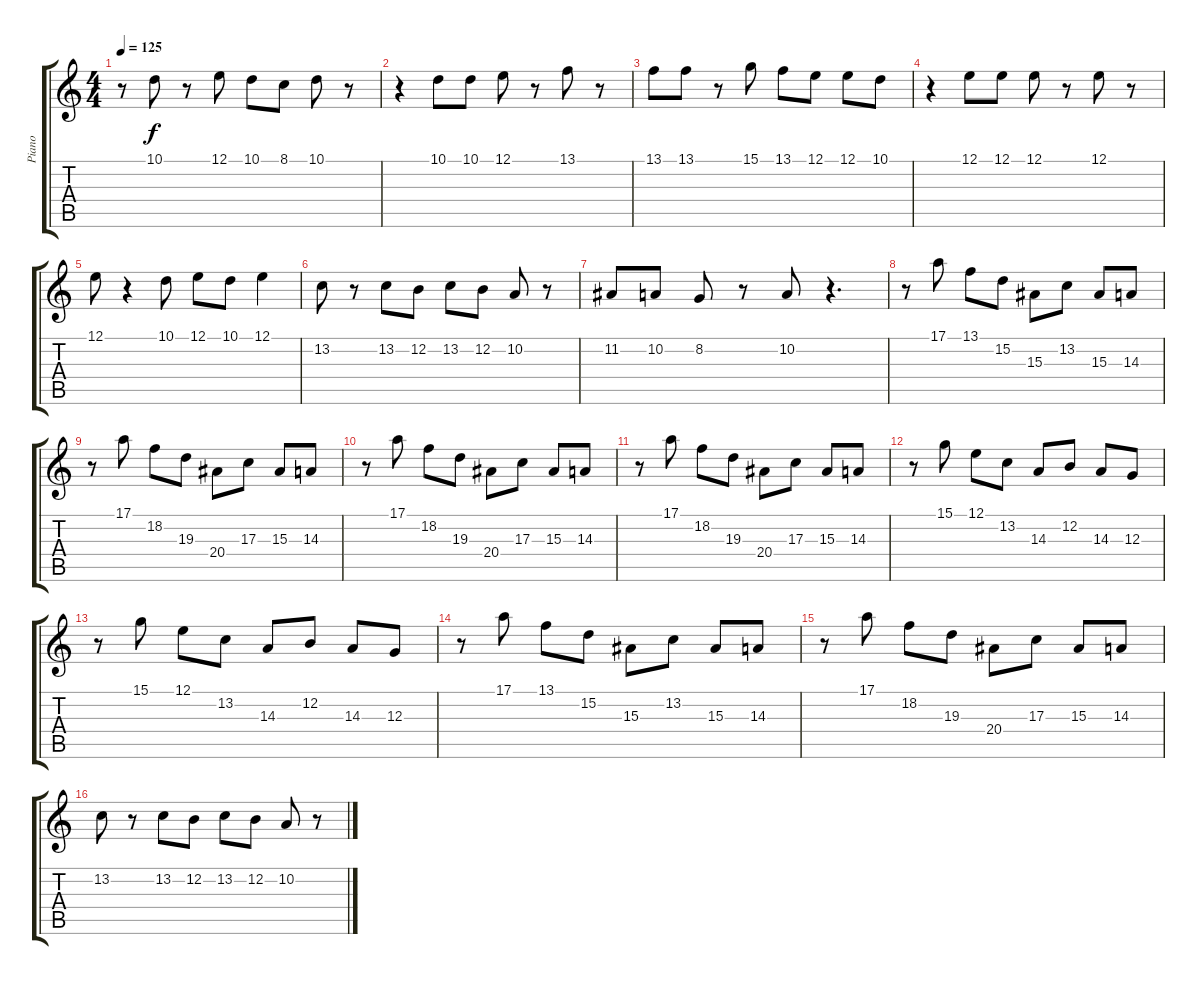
\track ("Piano" "Piano") {instrument acousticgrandpiano}
\staff {score tabs}
\tuning (E4 B3 G3 D3 A2 E2) {hide}
\ts (4 4)
\tempo 125
\clef g2
\ks c
r.8{dy f} 10.1.8 r.8 12.1.8 10.1.8 8.1.8 10.1.8 r.8 |
r.4 10.1.8 10.1.8 12.1.8 r.8 13.1.8 r.8 |
13.1.8 13.1.8 r.8 15.1.8 13.1.8 12.1.8 12.1.8 10.1.8 |
r.4 12.1.8 12.1.8 12.1.8 r.8 12.1.8 r.8 |
12.1.8 r.4 10.1.8 12.1.8 10.1.8 12.1.4 |
13.2.8 r.8 13.2.8 12.2.8 13.2.8 12.2.8 10.2.8 r.8 |
11.2.8 10.2.8 8.2.8 r.8 10.2.8 r.4{d} |
r.8 17.1.8 13.1.8 15.2.8 15.3.8 13.2.8 15.3.8 14.3.8 |
r.8 17.1.8 18.2.8 19.3.8 20.4.8 17.3.8 15.3.8 14.3.8 |
r.8 17.1.8 18.2.8 19.3.8 20.4.8 17.3.8 15.3.8 14.3.8 |
r.8 17.1.8 18.2.8 19.3.8 20.4.8 17.3.8 15.3.8 14.3.8 |
r.8 15.1.8 12.1.8 13.2.8 14.3.8 12.2.8 14.3.8 12.3.8 |
r.8 15.1.8 12.1.8 13.2.8 14.3.8 12.2.8 14.3.8 12.3.8 |
r.8 17.1.8 13.1.8 15.2.8 15.3.8 13.2.8 15.3.8 14.3.8 |
r.8 17.1.8 18.2.8 19.3.8 20.4.8 17.3.8 15.3.8 14.3.8 |
13.2.8 r.8 13.2.8 12.2.8 13.2.8 12.2.8 10.2.8 r.8
